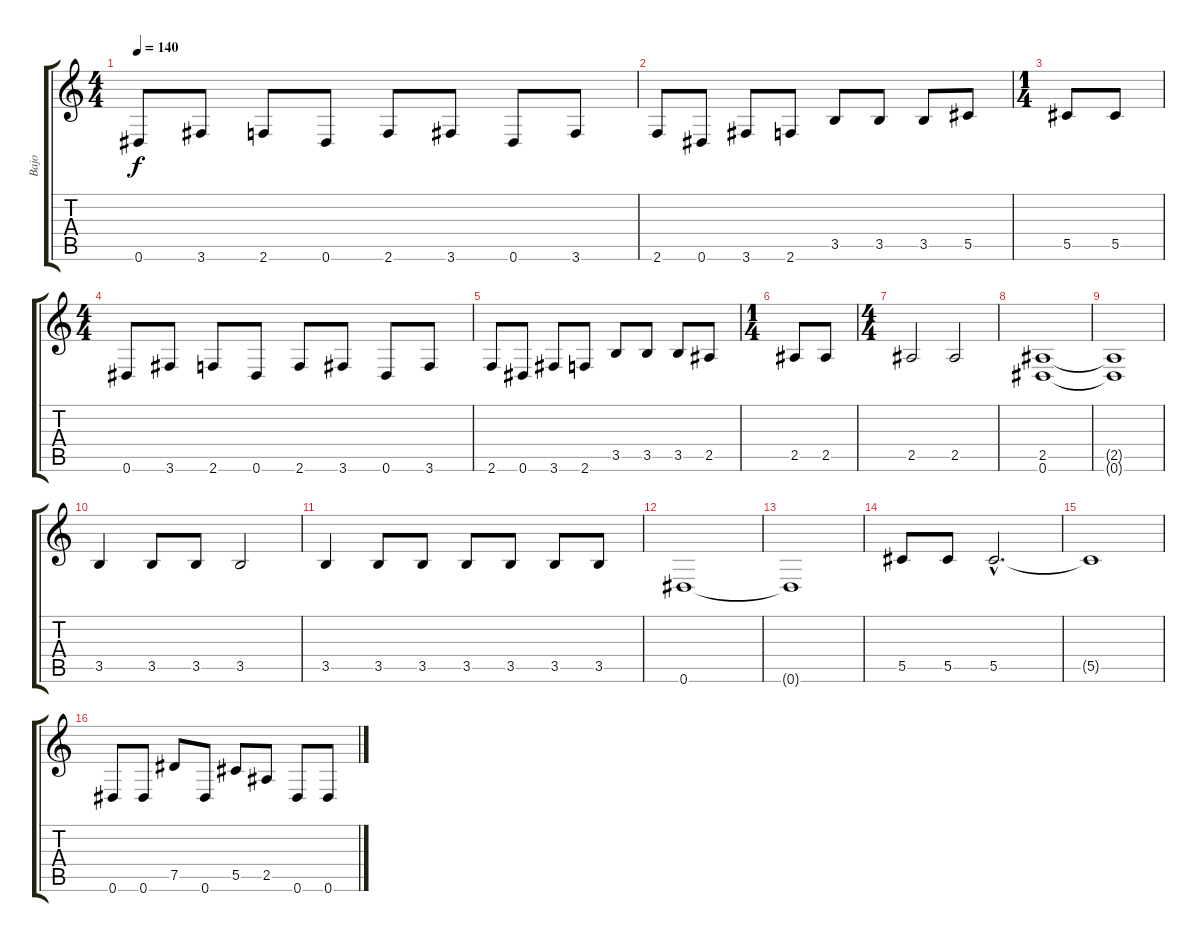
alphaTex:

\track ("Bajo" "Bajo") {instrument electricbassfinger}
\staff {score tabs}
\tuning (Eb4 Bb3 Gb3 Db3 Ab2 Eb2) {hide}
\ts (4 4)
\tempo 140
\clef g2
\ks c
0.6.8{dy f} 3.6.8 2.6.8 0.6.8 2.6.8 3.6.8 0.6.8 3.6.8 |
2.6.8 0.6.8 3.6.8 2.6.8 3.5.8 3.5.8 3.5.8 5.5.8 |
\ts (1 4)
5.5.8 5.5.8 |
\ts (4 4)
0.6.8 3.6.8 2.6.8 0.6.8 2.6.8 3.6.8 0.6.8 3.6.8 |
2.6.8 0.6.8 3.6.8 2.6.8 3.5.8 3.5.8 3.5.8 2.5.8 |
\ts (1 4)
2.5.8 2.5.8 |
\ts (4 4)
2.5.2 2.5.2 |
(2.5 0.6).1 |
(2.5{t} 0.6{t}).1 |
3.5.4 3.5.8 3.5.8 3.5.2 |
3.5.4 3.5.8 3.5.8 3.5.8 3.5.8 3.5.8 3.5.8 |
0.6.1 |
0.6{t}.1 |
5.5.8 5.5.8 5.5{hac}.2{d} |
5.5{t}.1 |
0.6.8 0.6.8 7.5.8 0.6.8 5.5.8 2.5.8 0.6.8 0.6.8
